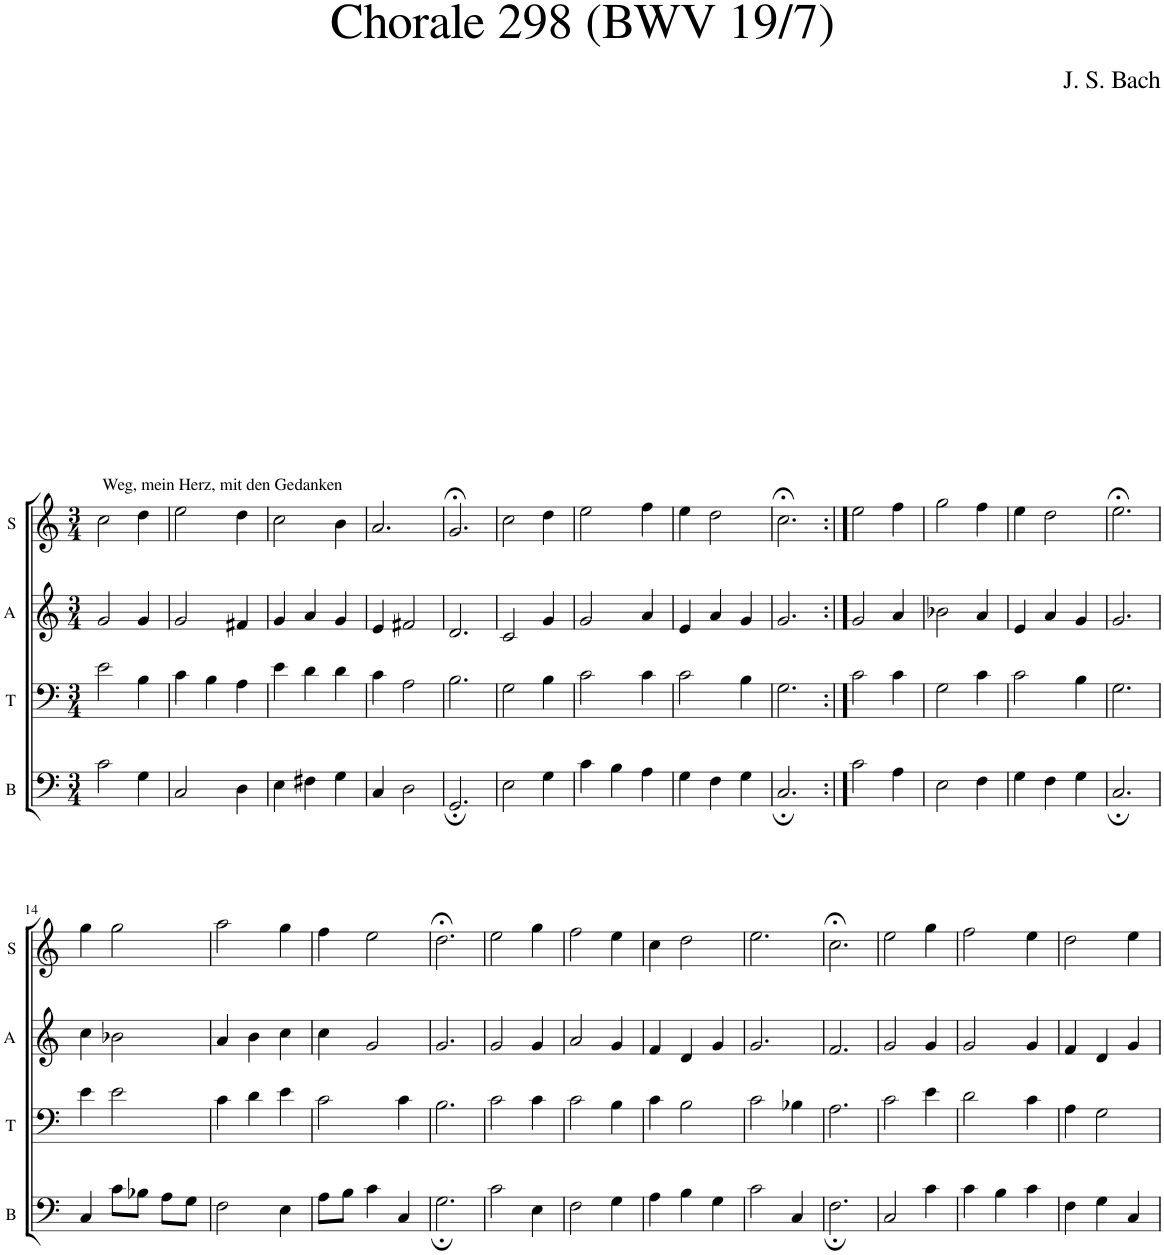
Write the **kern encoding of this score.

**kern	**kern	**kern	**kern
*part4	*part3	*part2	*part1
*staff4	*staff3	*staff2	*staff1
*I"B	*I"T	*I"A	*I"S
*I'B	*I'T	*I'A	*I'S
*clefF4	*clefF4	*clefG2	*clefG2
*k[]	*k[]	*k[]	*k[]
*M3/4	*M3/4	*M3/4	*M3/4
=1	=1	=1	=1
!	!	!	!LO:TX:a:t=Weg, mein Herz, mit den Gedanken
2c\	2e\	2g/	2cc\
4G\	4B\	4g/	4dd\
=2	=2	=2	=2
2C/	4c\	2g/	2ee\
.	4B\	.	.
4D\	4A\	4f#X/	4dd\
=3	=3	=3	=3
4E\	4e\	4g/	2cc\
4F#X\	4d\	4a/	.
4G\	4d\	4g/	4b\
=4	=4	=4	=4
4C/	4c\	4e/	2.a/
2D\	2A\	2f#X/	.
=5	=5	=5	=5
2.GG;/	2.B\	2.d/	2.g;</
=6	=6	=6	=6
2E\	2G\	2c/	2cc\
4G\	4B\	4g/	4dd\
=7	=7	=7	=7
4c\	2c\	2g/	2ee\
4B\	.	.	.
4A\	4c\	4a/	4ff\
=8	=8	=8	=8
4G\	2c\	4e/	4ee\
4F\	.	4a/	2dd\
4G\	4B\	4g/	.
=9	=9	=9	=9
2.C;/	2.G\	2.g/	2.cc;<\
=10:|!	=10:|!	=10:|!	=10:|!
2c\	2c\	2g/	2ee\
4A\	4c\	4a/	4ff\
=11	=11	=11	=11
2E\	2G\	2b-X\	2gg\
4F\	4c\	4a/	4ff\
=12	=12	=12	=12
4G\	2c\	4e/	4ee\
4F\	.	4a/	2dd\
4G\	4B\	4g/	.
=13	=13	=13	=13
2.C;/	2.G\	2.g/	2.ee;<\
!!LO:LB:g=z
=14	=14	=14	=14
4C/	4e\	4cc\	4gg\
8c\L	2e\	2b-X\	2gg\
8B-X\J	.	.	.
8A\L	.	.	.
8G\J	.	.	.
=15	=15	=15	=15
2F\	4c\	4a/	2aa\
.	4d\	4b\	.
4E\	4e\	4cc\	4gg\
=16	=16	=16	=16
8A\L	2c\	4cc\	4ff\
8B\J	.	.	.
4c\	.	2g/	2ee\
4C/	4c\	.	.
=17	=17	=17	=17
2.G;\	2.B\	2.g/	2.dd;<\
=18	=18	=18	=18
2c\	2c\	2g/	2ee\
4E\	4c\	4g/	4gg\
=19	=19	=19	=19
2F\	2c\	2a/	2ff\
4G\	4B\	4g/	4ee\
=20	=20	=20	=20
4A\	4c\	4f/	4cc\
4B\	2B\	4d/	2dd\
4G\	.	4g/	.
=21	=21	=21	=21
2c\	2c\	2.g/	2.ee\
4C/	4B-X\	.	.
=22	=22	=22	=22
2.F;\	2.A\	2.f/	2.cc;<\
=23	=23	=23	=23
2C/	2c\	2g/	2ee\
4c\	4e\	4g/	4gg\
=24	=24	=24	=24
4c\	2d\	2g/	2ff\
4B\	.	.	.
4c\	4c\	4g/	4ee\
=25	=25	=25	=25
4F\	4A\	4f/	2dd\
4G\	2G\	4d/	.
4C/	.	4g/	4ee\
=	=	=	=
*-	*-	*-	*-
